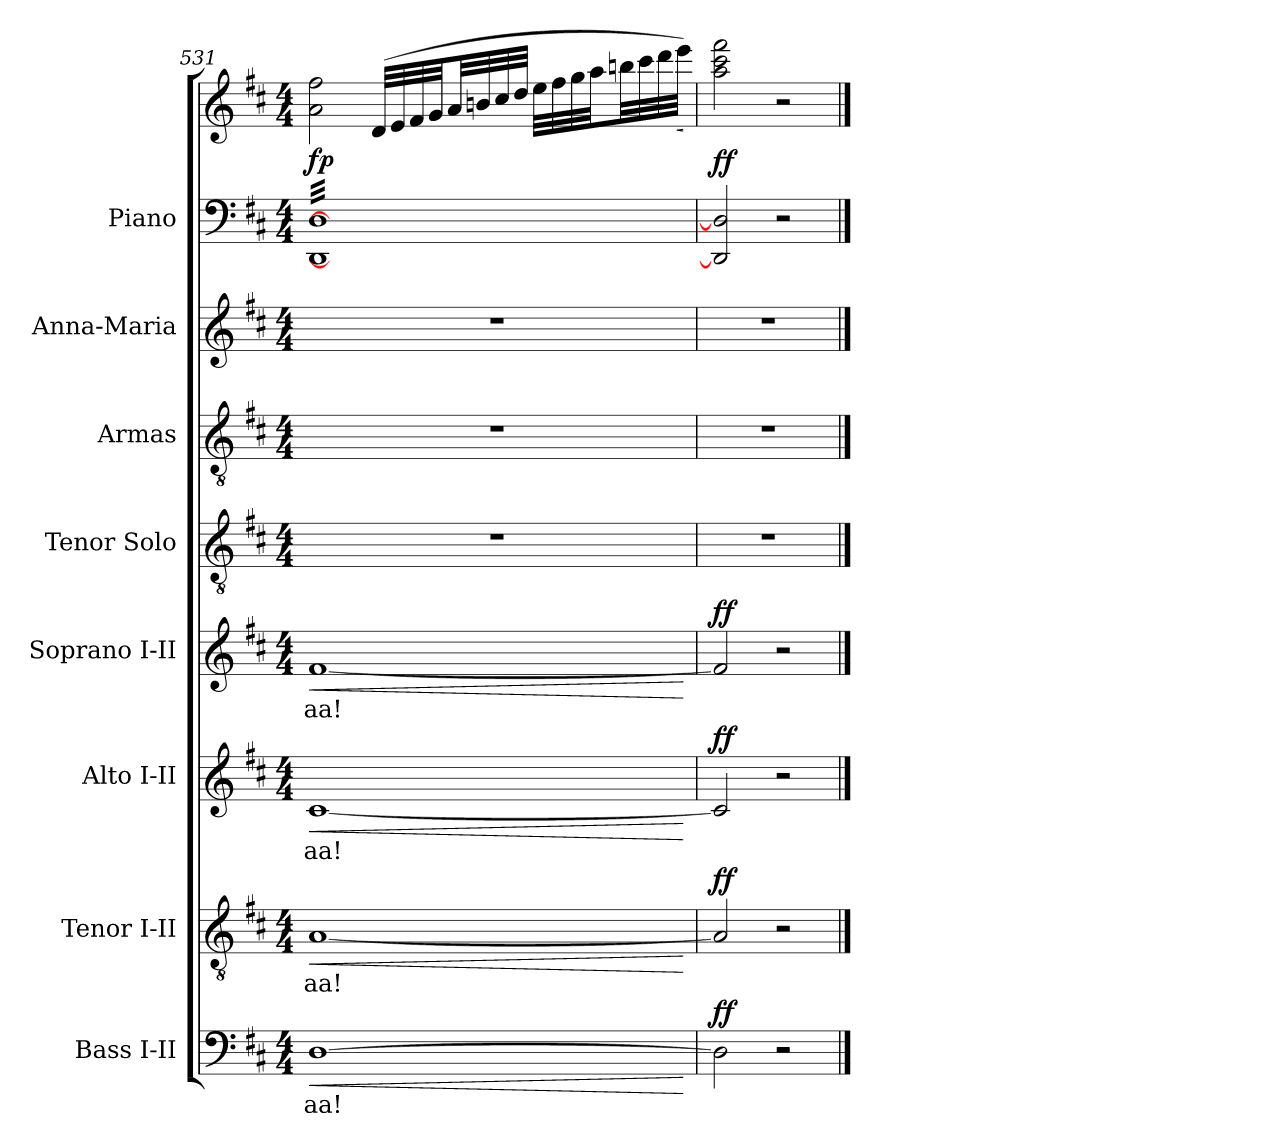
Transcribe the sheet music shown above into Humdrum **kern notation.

**kern	**text	**dynam	**kern	**text	**dynam	**kern	**text	**dynam	**kern	**text	**dynam	**kern	**kern	**kern	**kern	**kern	**dynam
*part8	*part8	*part8	*part7	*part7	*part7	*part6	*part6	*part6	*part5	*part5	*part5	*part4	*part3	*part2	*part1	*part1	*part1
*staff9	*staff9	*staff9	*staff8	*staff8	*staff8	*staff7	*staff7	*staff7	*staff6	*staff6	*staff6	*staff5	*staff4	*staff3	*staff2	*staff1	*staff1/2
*I"Bass I-II	*	*	*I"Tenor I-II	*	*	*I"Alto I-II	*	*	*I"Soprano I-II	*	*	*I"Tenor Solo	*I"Armas	*I"Anna-Maria	*I"Piano	*	*
*I'B.	*	*	*I'T.	*	*	*I'A.	*	*	*I'S.	*	*	*I'T. Solo	*I'Armas	*I'A-M	*I'Pno.	*	*
*clefF4	*	*	*clefGv2	*	*	*clefG2	*	*	*clefG2	*	*	*clefGv2	*clefGv2	*clefG2	*clefF4	*clefG2	*
*	*	*	*ITrd7c12	*	*	*	*	*	*	*	*	*ITrd7c12	*ITrd7c12	*	*	*	*
*k[f#c#]	*	*	*k[f#c#]	*	*	*k[f#c#]	*	*	*k[f#c#]	*	*	*k[f#c#]	*k[f#c#]	*k[f#c#]	*k[f#c#]	*k[f#c#]	*
*D:	*	*	*D:	*	*	*D:	*	*	*D:	*	*	*D:	*D:	*D:	*D:	*D:	*
*M4/4	*	*	*M4/4	*	*	*M4/4	*	*	*M4/4	*	*	*M4/4	*M4/4	*M4/4	*M4/4	*M4/4	*
*MM78	*	*	*MM78	*	*	*MM78	*	*	*MM78	*	*	*MM78	*MM78	*MM78	*MM78	*MM78	*
=531	=531	=531	=531	=531	=531	=531	=531	=531	=531	=531	=531	=531	=531	=531	=531	=531	=531
!	!LO:LY:b:color=#000000	!LO:HP:b	!	!	!	!	!	!	!	!	!	!	!	!	!	!	!
!	!	!	!	!LO:LY:b:color=#000000	!LO:HP:b	!	!	!	!	!	!	!	!	!	!	!	!
!	!	!	!	!	!	!	!LO:LY:b:color=#000000	!LO:HP:b	!	!	!	!	!	!	!	!	!
!	!	!	!	!	!	!	!	!	!	!LO:LY:b:color=#000000	!LO:HP:b	!	!	!	!	!	!
*	*	*	*	*	*	*	*	*	*	*	*	*	*	*	*tremolo	*	*
[>1Di	-aa!	<	[<1AAi	-aa!	<	[<1c#i	-aa!	<	[<1f#i	-aa!	<	1r	1r	1r	[<32DDi [>32DiLLL	2ai\ 2ff#i	fp
.	.	.	.	.	.	.	.	.	.	.	.	.	.	.	32DDi 32Di	.	.
.	.	.	.	.	.	.	.	.	.	.	.	.	.	.	32DDi 32Di	.	.
.	.	.	.	.	.	.	.	.	.	.	.	.	.	.	32DDi 32Di	.	.
.	.	.	.	.	.	.	.	.	.	.	.	.	.	.	32DDi 32Di	.	.
.	.	.	.	.	.	.	.	.	.	.	.	.	.	.	32DDi 32Di	.	.
.	.	.	.	.	.	.	.	.	.	.	.	.	.	.	32DDi 32Di	.	.
.	.	.	.	.	.	.	.	.	.	.	.	.	.	.	32DDi 32Di	.	.
.	.	.	.	.	.	.	.	.	.	.	.	.	.	.	32DDi 32Di	.	.
.	.	.	.	.	.	.	.	.	.	.	.	.	.	.	32DDi 32Di	.	.
.	.	.	.	.	.	.	.	.	.	.	.	.	.	.	32DDi 32Di	.	.
.	.	.	.	.	.	.	.	.	.	.	.	.	.	.	32DDi 32Di	.	.
.	.	.	.	.	.	.	.	.	.	.	.	.	.	.	32DDi 32Di	.	.
.	.	.	.	.	.	.	.	.	.	.	.	.	.	.	32DDi 32Di	.	.
.	.	.	.	.	.	.	.	.	.	.	.	.	.	.	32DDi 32Di	.	.
.	.	.	.	.	.	.	.	.	.	.	.	.	.	.	32DDi 32Di	.	.
.	.	.	.	.	.	.	.	.	.	.	.	.	.	.	32DDi 32Di	(32di/LLL	.
.	.	.	.	.	.	.	.	.	.	.	.	.	.	.	32DDi 32Di	32ei/	.
.	.	.	.	.	.	.	.	.	.	.	.	.	.	.	32DDi 32Di	32f#i/	.
.	.	.	.	.	.	.	.	.	.	.	.	.	.	.	32DDi 32Di	32gi/JJ	.
.	.	.	.	.	.	.	.	.	.	.	.	.	.	.	32DDi 32Di	32ai/LL	.
.	.	.	.	.	.	.	.	.	.	.	.	.	.	.	32DDi 32Di	32bni/	.
.	.	.	.	.	.	.	.	.	.	.	.	.	.	.	32DDi 32Di	32cc#i/	.
.	.	.	.	.	.	.	.	.	.	.	.	.	.	.	32DDi 32Di	32ddi/JJJ	.
.	.	.	.	.	.	.	.	.	.	.	.	.	.	.	32DDi 32Di	32eei\LLL	.
.	.	.	.	.	.	.	.	.	.	.	.	.	.	.	32DDi 32Di	32ff#i\	.
.	.	.	.	.	.	.	.	.	.	.	.	.	.	.	32DDi 32Di	32ggi\	.
.	.	.	.	.	.	.	.	.	.	.	.	.	.	.	32DDi 32Di	32aai\JJ	.
.	.	.	.	.	.	.	.	.	.	.	.	.	.	.	32DDi 32Di	32bbni\LL	.
.	.	.	.	.	.	.	.	.	.	.	.	.	.	.	32DDi 32Di	32ccc#i\	.
.	.	.	.	.	.	.	.	.	.	.	.	.	.	.	32DDi 32Di	32dddi\	.
!	!	!	!	!	!	!	!	!	!	!	!	!	!	!	!	!	!LO:HP:b
.	.	.	.	.	.	.	.	.	.	.	.	.	.	.	32DDi 32DiJJJ	32eeei\JJJ)	<
*	*	*	*	*	*	*	*	*	*	*	*	*	*	*	*Xtremolo	*	*
.	.	[	.	.	[	.	.	[	.	.	[	.	.	.	.	.	[
=532	=532	=532	=532	=532	=532	=532	=532	=532	=532	=532	=532	=532	=532	=532	=532	=532	=532
2Di\]	.	ff	2AAi/]	.	ff	2c#i/]	.	ff	2f#i/]	.	ff	1r	1r	1r	2DDi/] 2Di]	2aai\ 2ccc#i 2fff#i	ff
2r	.	.	2r	.	.	2r	.	.	2r	.	.	.	.	.	2r	2r	.
==	==	==	==	==	==	==	==	==	==	==	==	==	==	==	==	==	==
*-	*-	*-	*-	*-	*-	*-	*-	*-	*-	*-	*-	*-	*-	*-	*-	*-	*-
